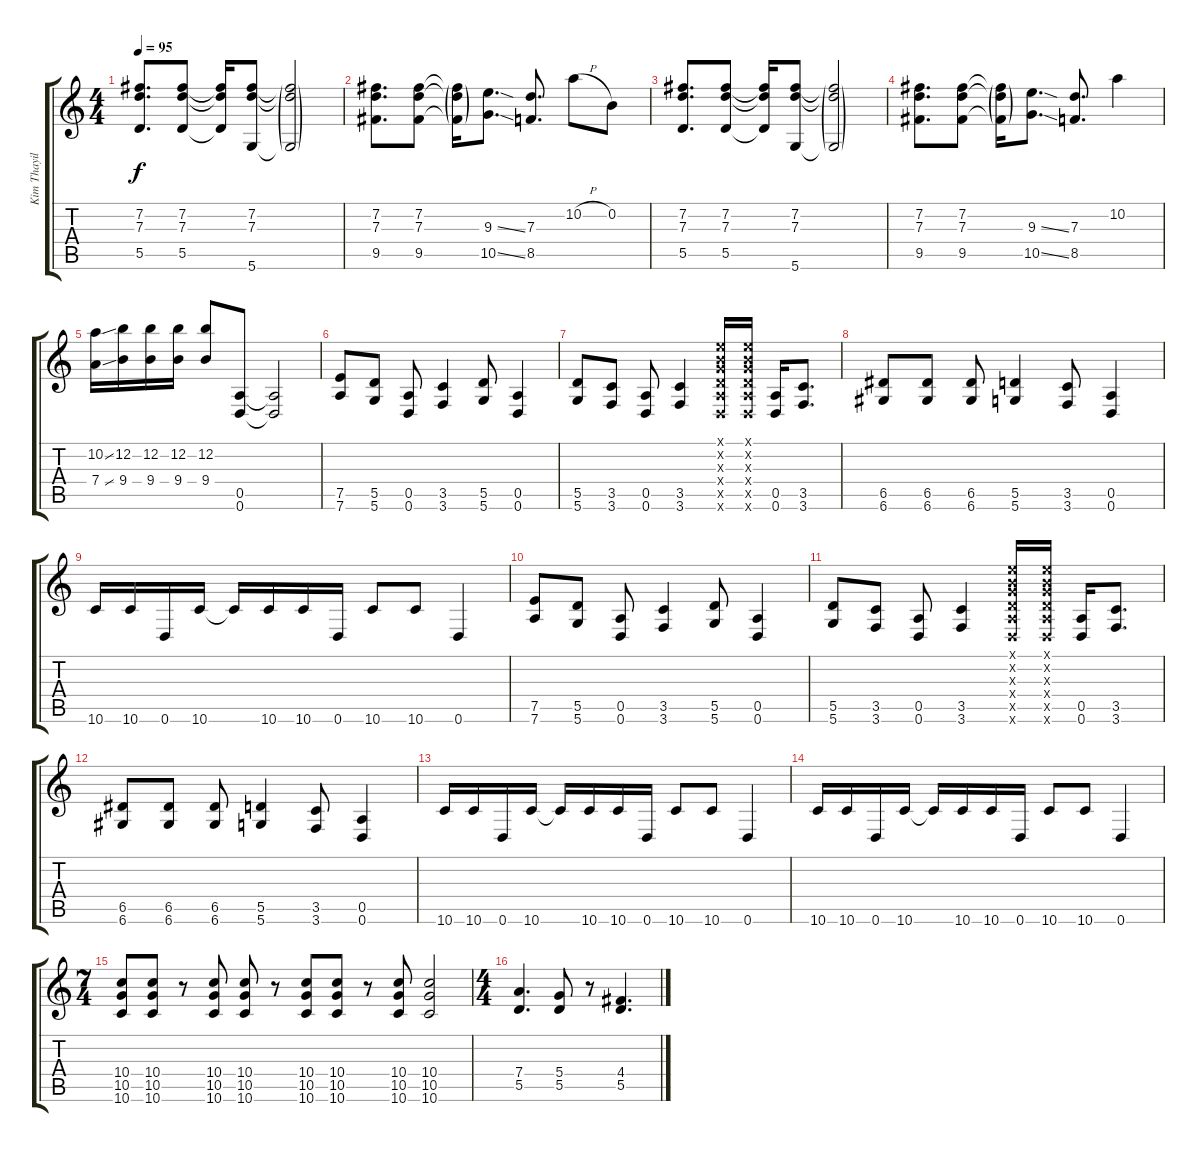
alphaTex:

\track ("Kim Thayil  - Lead Guitar" "Kim Thayil") {instrument distortionguitar}
\staff {score tabs}
\tuning (E4 B3 G3 D3 A2 D2) {hide}
\ts (4 4)
\tempo 95
\clef g2
\ks c
(7.2 7.3 5.5).8{d dy f} (7.2 7.3 5.5).8 (7.2{t} 7.3{t} 5.5{t}).16 (7.2 7.3 5.6).8 (7.2{g t} 7.3{g t} 5.6{g t}).2 |
(7.2 7.3 9.5).8{d} (7.2 7.3 9.5).8 (7.2{g t} 7.3{g t} 9.5{g t}).16 (9.3{ss} 10.5{ss}).8{d} (7.3 8.5).8{d} 10.2{h}.8 0.2.8 |
(7.2 7.3 5.5).8{d} (7.2 7.3 5.5).8 (7.2{t} 7.3{t} 5.5{t}).16 (7.2 7.3 5.6).8 (7.2{g t} 7.3{g t} 5.6{g t}).2 |
(7.2 7.3 9.5).8{d} (7.2 7.3 9.5).8 (7.2{g t} 7.3{g t} 9.5{g t}).16 (9.3{ss} 10.5{ss}).8{d} (7.3 8.5).8{d} 10.2.4 |
(10.2{ss} 7.4{ss}).16 (12.2 9.4).16 (12.2 9.4).16 (12.2 9.4).16 (12.2 9.4).8 (0.5 0.6).8 (0.5{t} 0.6{t}).2 |
(7.5 7.6).8 (5.5 5.6).8 (0.5 0.6).8 (3.5 3.6).4 (5.5 5.6).8 (0.5 0.6).4 |
(5.5 5.6).8 (3.5 3.6).8 (0.5 0.6).8 (3.5 3.6).4 (0.1{x} 0.2{x} 0.3{x} 0.4{x} 0.5{x} 0.6{x}).16 (0.1{x} 0.2{x} 0.3{x} 0.4{x} 0.5{x} 0.6{x}).16 (0.5 0.6).16 (3.5 3.6).8{d} |
(6.5 6.6).8 (6.5 6.6).8 (6.5 6.6).8 (5.5 5.6).4 (3.5 3.6).8 (0.5 0.6).4 |
10.6.16 10.6.16 0.6.16 10.6.16 10.6{t}.16 10.6.16 10.6.16 0.6.16 10.6.8 10.6.8 0.6.4 |
(7.5 7.6).8 (5.5 5.6).8 (0.5 0.6).8 (3.5 3.6).4 (5.5 5.6).8 (0.5 0.6).4 |
(5.5 5.6).8 (3.5 3.6).8 (0.5 0.6).8 (3.5 3.6).4 (0.1{x} 0.2{x} 0.3{x} 0.4{x} 0.5{x} 0.6{x}).16 (0.1{x} 0.2{x} 0.3{x} 0.4{x} 0.5{x} 0.6{x}).16 (0.5 0.6).16 (3.5 3.6).8{d} |
(6.5 6.6).8 (6.5 6.6).8 (6.5 6.6).8 (5.5 5.6).4 (3.5 3.6).8 (0.5 0.6).4 |
10.6.16 10.6.16 0.6.16 10.6.16 10.6{t}.16 10.6.16 10.6.16 0.6.16 10.6.8 10.6.8 0.6.4 |
10.6.16 10.6.16 0.6.16 10.6.16 10.6{t}.16 10.6.16 10.6.16 0.6.16 10.6.8 10.6.8 0.6.4 |
\ts (7 4)
(10.4 10.5 10.6).8 (10.4 10.5 10.6).8 r.8 (10.4 10.5 10.6).8 (10.4 10.5 10.6).8 r.8 (10.4 10.5 10.6).8 (10.4 10.5 10.6).8 r.8 (10.4 10.5 10.6).8 (10.4 10.5 10.6).2 |
\ts (4 4)
(7.4 5.5).4{d} (5.4 5.5).8 r.8 (4.4 5.5).4{d}
